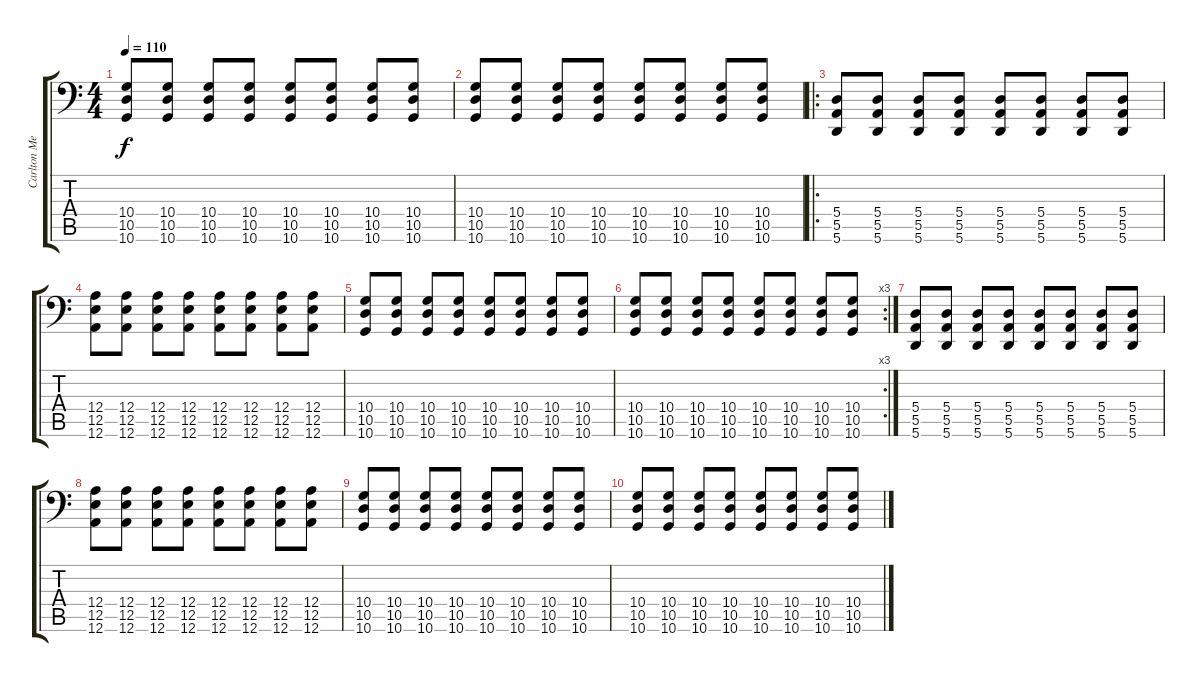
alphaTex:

\track ("Carlton Megalodon" "Carlton Me") {instrument pad3polysynth}
\staff {score tabs}
\tuning (B3 Gb3 D3 A2 E2 A1) {hide}
\ts (4 4)
\tempo 110
\clef f4
\ks c
(10.4 10.5 10.6).8{dy f} (10.4 10.5 10.6).8 (10.4 10.5 10.6).8 (10.4 10.5 10.6).8 (10.4 10.5 10.6).8 (10.4 10.5 10.6).8 (10.4 10.5 10.6).8 (10.4 10.5 10.6).8 |
(10.4 10.5 10.6).8 (10.4 10.5 10.6).8 (10.4 10.5 10.6).8 (10.4 10.5 10.6).8 (10.4 10.5 10.6).8 (10.4 10.5 10.6).8 (10.4 10.5 10.6).8 (10.4 10.5 10.6).8 |
\ro
(5.4 5.5 5.6).8 (5.4 5.5 5.6).8 (5.4 5.5 5.6).8 (5.4 5.5 5.6).8 (5.4 5.5 5.6).8 (5.4 5.5 5.6).8 (5.4 5.5 5.6).8 (5.4 5.5 5.6).8 |
(12.4 12.5 12.6).8 (12.4 12.5 12.6).8 (12.4 12.5 12.6).8 (12.4 12.5 12.6).8 (12.4 12.5 12.6).8 (12.4 12.5 12.6).8 (12.4 12.5 12.6).8 (12.4 12.5 12.6).8 |
(10.4 10.5 10.6).8 (10.4 10.5 10.6).8 (10.4 10.5 10.6).8 (10.4 10.5 10.6).8 (10.4 10.5 10.6).8 (10.4 10.5 10.6).8 (10.4 10.5 10.6).8 (10.4 10.5 10.6).8 |
\rc 3
(10.4 10.5 10.6).8 (10.4 10.5 10.6).8 (10.4 10.5 10.6).8 (10.4 10.5 10.6).8 (10.4 10.5 10.6).8 (10.4 10.5 10.6).8 (10.4 10.5 10.6).8 (10.4 10.5 10.6).8 |
(5.4 5.5 5.6).8 (5.4 5.5 5.6).8 (5.4 5.5 5.6).8 (5.4 5.5 5.6).8 (5.4 5.5 5.6).8 (5.4 5.5 5.6).8 (5.4 5.5 5.6).8 (5.4 5.5 5.6).8 |
(12.4 12.5 12.6).8 (12.4 12.5 12.6).8 (12.4 12.5 12.6).8 (12.4 12.5 12.6).8 (12.4 12.5 12.6).8 (12.4 12.5 12.6).8 (12.4 12.5 12.6).8 (12.4 12.5 12.6).8 |
(10.4 10.5 10.6).8 (10.4 10.5 10.6).8 (10.4 10.5 10.6).8 (10.4 10.5 10.6).8 (10.4 10.5 10.6).8 (10.4 10.5 10.6).8 (10.4 10.5 10.6).8 (10.4 10.5 10.6).8 |
(10.4 10.5 10.6).8 (10.4 10.5 10.6).8 (10.4 10.5 10.6).8 (10.4 10.5 10.6).8 (10.4 10.5 10.6).8 (10.4 10.5 10.6).8 (10.4 10.5 10.6).8 (10.4 10.5 10.6).8
